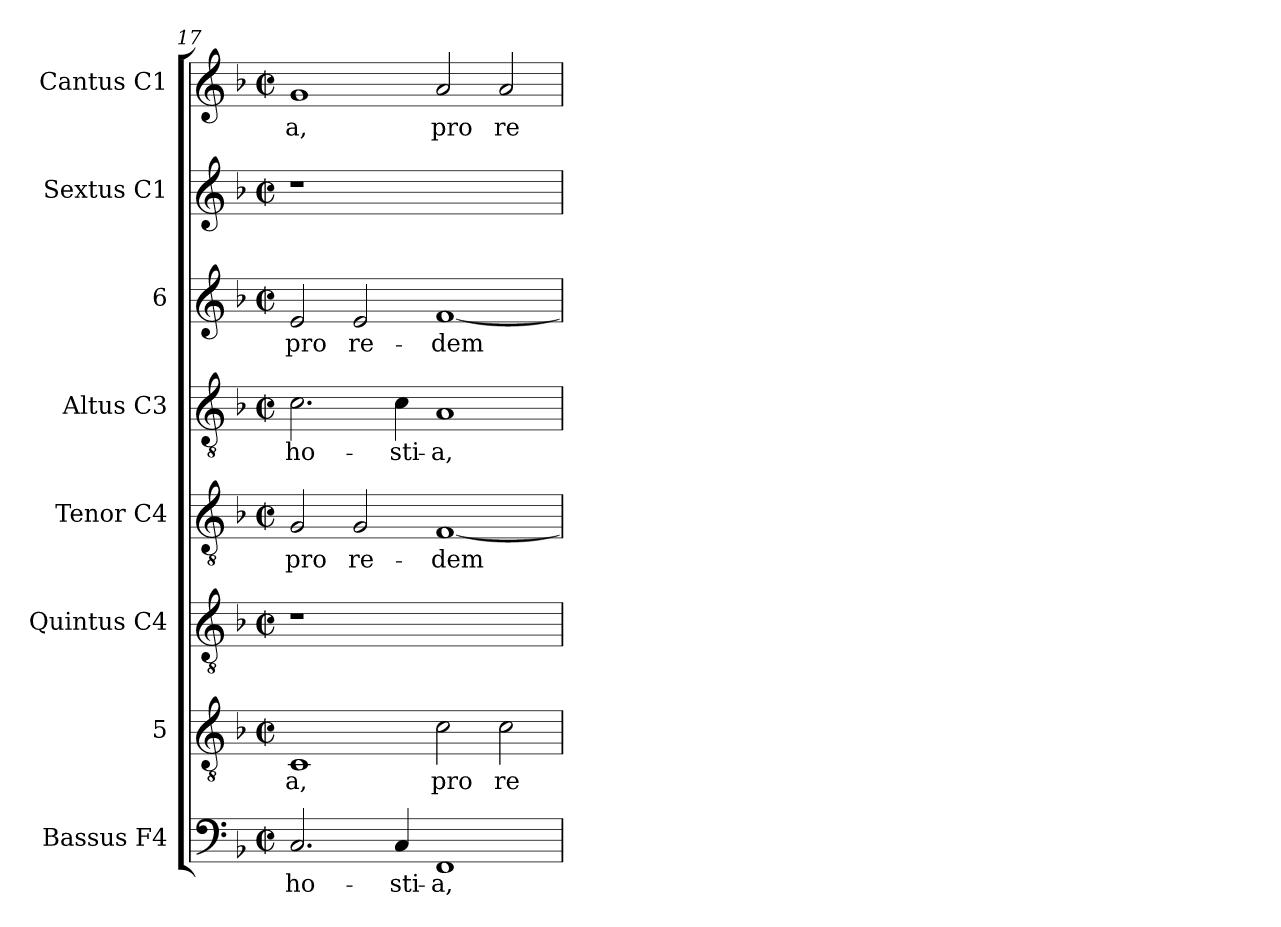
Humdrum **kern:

**kern	**text	**kern	**text	**kern	**kern	**text	**kern	**text	**kern	**text	**kern	**kern	**text
*part8	*part8	*part7	*part7	*part6	*part5	*part5	*part4	*part4	*part3	*part3	*part2	*part1	*part1
*staff8	*staff8	*staff7	*staff7	*staff6	*staff5	*staff5	*staff4	*staff4	*staff3	*staff3	*staff2	*staff1	*staff1
*I"Bassus  F4	*	*I"5	*	*I"Quintus  C4	*I"Tenor  C4	*	*I"Altus  C3	*	*I"6	*	*I"Sextus  C1	*I"Cantus  C1	*
*I'B	*	*	*	*	*I'T	*	*I'A	*	*	*	*	*I'C	*
*clefF4	*	*clefGv2	*	*clefGv2	*clefGv2	*	*clefGv2	*	*clefG2	*	*clefG2	*clefG2	*
*k[b-]	*	*k[b-]	*	*k[b-]	*k[b-]	*	*k[b-]	*	*k[b-]	*	*k[b-]	*k[b-]	*
*F:	*	*F:	*	*F:	*F:	*	*F:	*	*F:	*	*F:	*F:	*
*M2/2	*	*M2/2	*	*M2/2	*M2/2	*	*M2/2	*	*M2/2	*	*M2/2	*M2/2	*
*met(c|)	*	*met(c|)	*	*met(c|)	*met(c|)	*	*met(c|)	*	*met(c|)	*	*met(c|)	*met(c|)	*
=17	=17	=17	=17	=17	=17	=17	=17	=17	=17	=17	=17	=17	=17
!	!LO:LY:b:cj	!	!LO:LY:b:cj	!	!	!LO:LY:b:cj	!	!LO:LY:b:cj	!	!LO:LY:b:cj	!	!	!LO:LY:b:cj
2.C/	ho-	1C	-a,	1r	2G/	pro	2.c\	ho-	2e/	pro	1r	1g	-a,
!	!	!	!	!	!	!LO:LY:b:cj	!	!	!	!LO:LY:b:cj	!	!	!
.	.	.	.	.	2G/	re-	.	.	2e/	re-	.	.	.
!	!LO:LY:b:cj	!	!	!	!	!	!	!LO:LY:b:cj	!	!	!	!	!
4C/	-sti-	.	.	.	.	.	4c\	-sti-	.	.	.	.	.
!	!LO:LY:b:cj	!	!LO:LY:b:cj	!	!	!LO:LY:b:cj	!	!LO:LY:b:cj	!	!LO:LY:b:cj	!	!	!LO:LY:b:cj
1FF	-a,	2c\	pro	1ryy	[<1F	-dem-	1A	-a,	[<1f	-dem-	1ryy	2a/	pro
!	!	!	!LO:LY:b:cj	!	!	!	!	!	!	!	!	!	!LO:LY:b:cj
.	.	2c\	re-	.	.	.	.	.	.	.	.	2a/	re-
=	=	=	=	=	=	=	=	=	=	=	=	=	=
*-	*-	*-	*-	*-	*-	*-	*-	*-	*-	*-	*-	*-	*-
